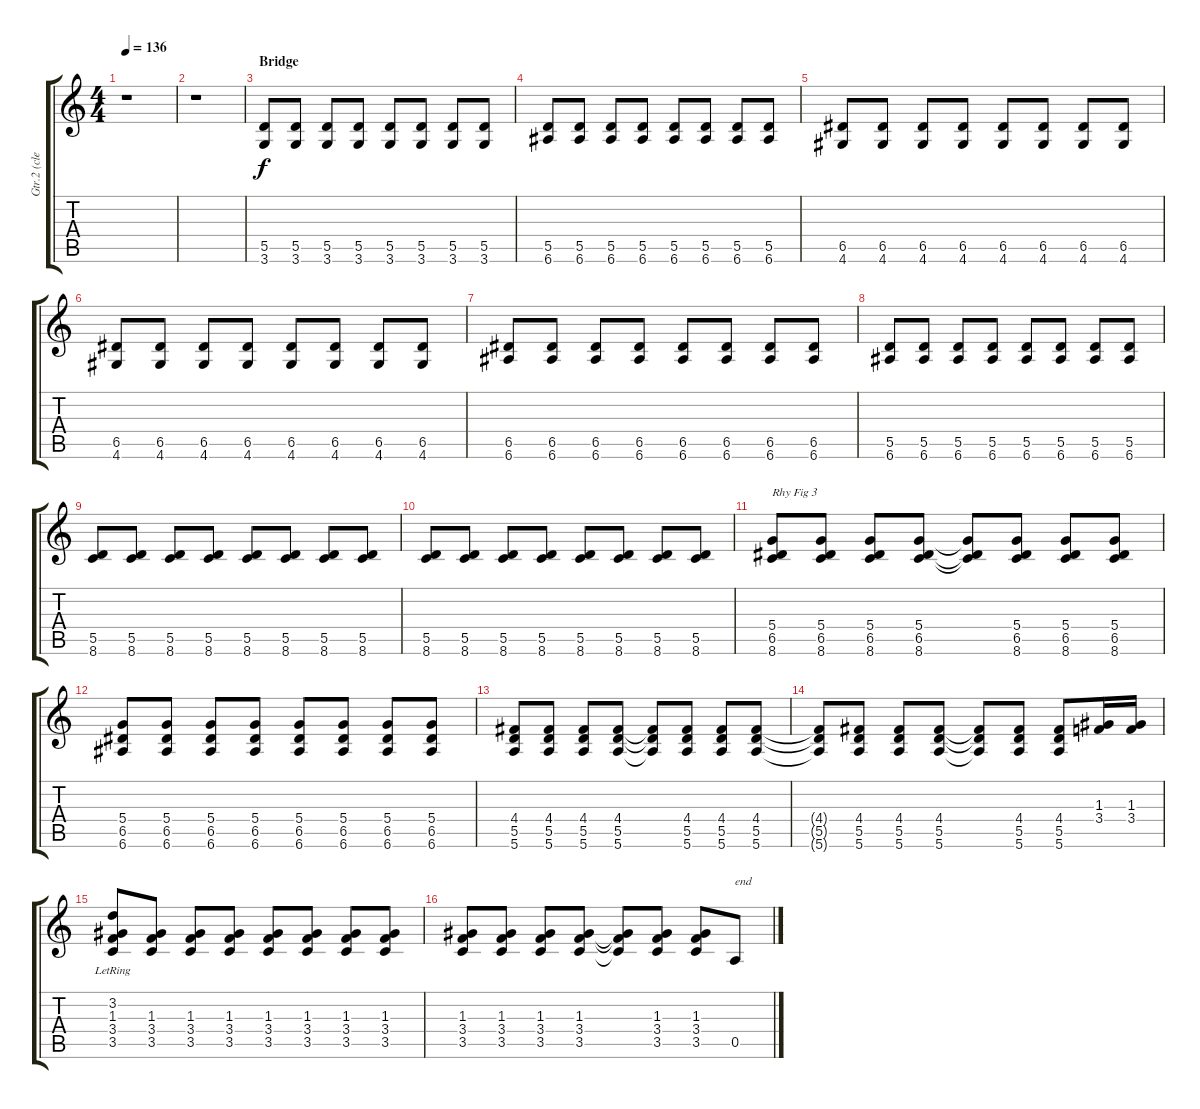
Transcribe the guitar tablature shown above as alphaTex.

\track ("Gtr.2 (clean)" "Gtr.2 (cle") {instrument electricguitarjazz}
\staff {score tabs}
\tuning (E4 B3 G3 D3 A2 E2) {hide}
\ts (4 4)
\tempo 136
\clef g2
\ks c
r.1{dy f} |
r.1 |
\section ("" "Bridge")
(5.5 3.6).8 (5.5 3.6).8 (5.5 3.6).8 (5.5 3.6).8 (5.5 3.6).8 (5.5 3.6).8 (5.5 3.6).8 (5.5 3.6).8 |
(5.5 6.6).8 (5.5 6.6).8 (5.5 6.6).8 (5.5 6.6).8 (5.5 6.6).8 (5.5 6.6).8 (5.5 6.6).8 (5.5 6.6).8 |
(6.5 4.6).8 (6.5 4.6).8 (6.5 4.6).8 (6.5 4.6).8 (6.5 4.6).8 (6.5 4.6).8 (6.5 4.6).8 (6.5 4.6).8 |
(6.5 4.6).8 (6.5 4.6).8 (6.5 4.6).8 (6.5 4.6).8 (6.5 4.6).8 (6.5 4.6).8 (6.5 4.6).8 (6.5 4.6).8 |
(6.5 6.6).8 (6.5 6.6).8 (6.5 6.6).8 (6.5 6.6).8 (6.5 6.6).8 (6.5 6.6).8 (6.5 6.6).8 (6.5 6.6).8 |
(5.5 6.6).8 (5.5 6.6).8 (5.5 6.6).8 (5.5 6.6).8 (5.5 6.6).8 (5.5 6.6).8 (5.5 6.6).8 (5.5 6.6).8 |
(5.5 8.6).8 (5.5 8.6).8 (5.5 8.6).8 (5.5 8.6).8 (5.5 8.6).8 (5.5 8.6).8 (5.5 8.6).8 (5.5 8.6).8 |
(5.5 8.6).8 (5.5 8.6).8 (5.5 8.6).8 (5.5 8.6).8 (5.5 8.6).8 (5.5 8.6).8 (5.5 8.6).8 (5.5 8.6).8 |
(5.4 6.5 8.6).8{txt "Rhy Fig 3"} (5.4 6.5 8.6).8 (5.4 6.5 8.6).8 (5.4 6.5 8.6).8 (5.4{t} 6.5{t} 8.6{t}).8 (5.4 6.5 8.6).8 (5.4 6.5 8.6).8 (5.4 6.5 8.6).8 |
(5.4 6.5 6.6).8 (5.4 6.5 6.6).8 (5.4 6.5 6.6).8 (5.4 6.5 6.6).8 (5.4 6.5 6.6).8 (5.4 6.5 6.6).8 (5.4 6.5 6.6).8 (5.4 6.5 6.6).8 |
(4.4 5.5 5.6).8 (4.4 5.5 5.6).8 (4.4 5.5 5.6).8 (4.4 5.5 5.6).8 (4.4{t} 5.5{t} 5.6{t}).8 (4.4 5.5 5.6).8 (4.4 5.5 5.6).8 (4.4 5.5 5.6).8 |
(4.4{t} 5.5{t} 5.6{t}).8 (4.4 5.5 5.6).8 (4.4 5.5 5.6).8 (4.4 5.5 5.6).8 (4.4{t} 5.5{t} 5.6{t}).8 (4.4 5.5 5.6).8 (4.4 5.5 5.6).8 (1.3 3.4).16 (1.3 3.4).16 |
(3.2{lr} 1.3 3.4 3.5).8 (1.3 3.4 3.5).8 (1.3 3.4 3.5).8 (1.3 3.4 3.5).8 (1.3 3.4 3.5).8 (1.3 3.4 3.5).8 (1.3 3.4 3.5).8 (1.3 3.4 3.5).8 |
(1.3 3.4 3.5).8 (1.3 3.4 3.5).8 (1.3 3.4 3.5).8 (1.3 3.4 3.5).8 (1.3{t} 3.4{t} 3.5{t}).8 (1.3 3.4 3.5).8 (1.3 3.4 3.5).8 0.5.8{txt "end"}
